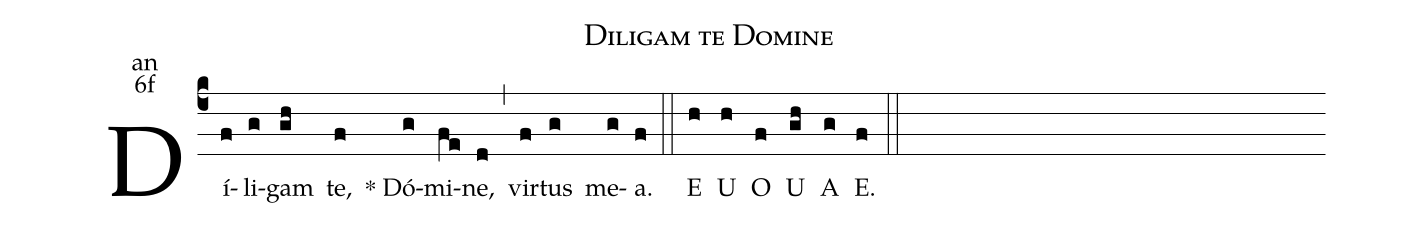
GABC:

name:Diligam te Domine;
office-part:an;
mode:6f;
%%
(c4) Dí(f)li(g)gam(gh) te,(f) <sp>*</sp> Dó(g)mi(fe)ne,(d) (,) vir(f)tus(g) me(g)a.(f) (::) <eu>E(h) U(h) O(f) U(gh) A(g) E.(f) </eu>(::)
